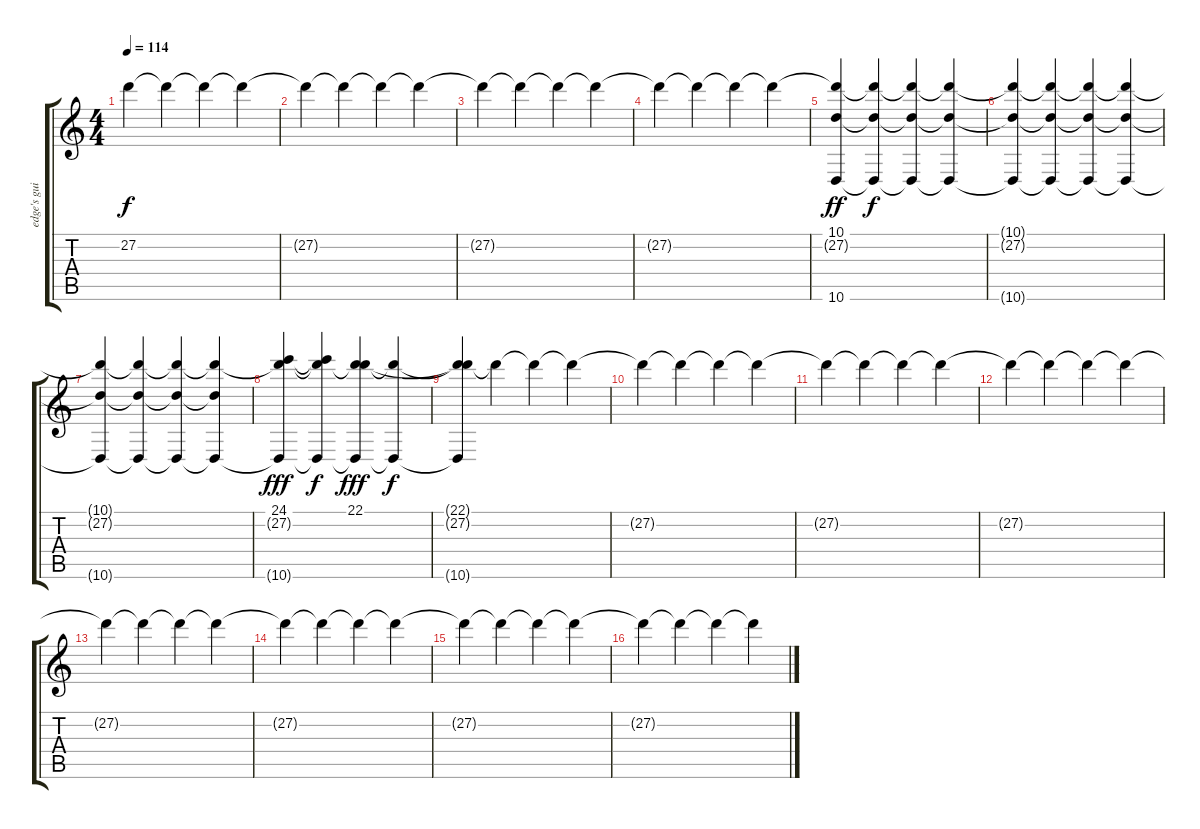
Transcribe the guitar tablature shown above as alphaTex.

\track ("edge's guitar synth II" "edge's gui") {instrument recorder}
\staff {score tabs}
\tuning (E4 B3 G3 D3 A2 E2) {hide}
\ts (4 4)
\tempo 114
\clef g2
\ks c
27.2{t}.4{dy f} 27.2{t}.4 27.2{t}.4 27.2{t}.4 |
27.2{t}.4 27.2{t}.4 27.2{t}.4 27.2{t}.4 |
27.2{t}.4 27.2{t}.4 27.2{t}.4 27.2{t}.4 |
27.2{t}.4 27.2{t}.4 27.2{t}.4 27.2{t}.4 |
(10.1 27.2{t} 10.6).4{dy ff} (10.1{t} 27.2{t} 10.6{t}).4{dy f} (10.1{t} 27.2{t} 10.6{t}).4 (10.1{t} 27.2{t} 10.6{t}).4 |
(10.1{t} 27.2{t} 10.6{t}).4 (10.1{t} 27.2{t} 10.6{t}).4 (10.1{t} 27.2{t} 10.6{t}).4 (10.1{t} 27.2{t} 10.6{t}).4 |
(10.1{t} 27.2{t} 10.6{t}).4 (10.1{t} 27.2{t} 10.6{t}).4 (10.1{t} 27.2{t} 10.6{t}).4 (10.1{t} 27.2{t} 10.6{t}).4 |
(24.1 27.2{t} 10.6{t}).4{dy fff} (24.1{t} 27.2{t} 10.6{t}).4{dy f} (22.1 27.2{t} 10.6{t}).4{dy fff} (27.2{t} 10.6{t}).4{dy f} |
(22.1{t} 27.2{t} 10.6{t}).4 27.2{t}.4 27.2{t}.4 27.2{t}.4 |
27.2{t}.4 27.2{t}.4 27.2{t}.4 27.2{t}.4 |
27.2{t}.4 27.2{t}.4 27.2{t}.4 27.2{t}.4 |
27.2{t}.4 27.2{t}.4 27.2{t}.4 27.2{t}.4 |
27.2{t}.4 27.2{t}.4 27.2{t}.4 27.2{t}.4 |
27.2{t}.4 27.2{t}.4 27.2{t}.4 27.2{t}.4 |
27.2{t}.4 27.2{t}.4 27.2{t}.4 27.2{t}.4 |
27.2{t}.4 27.2{t}.4 27.2{t}.4 27.2{t}.4
